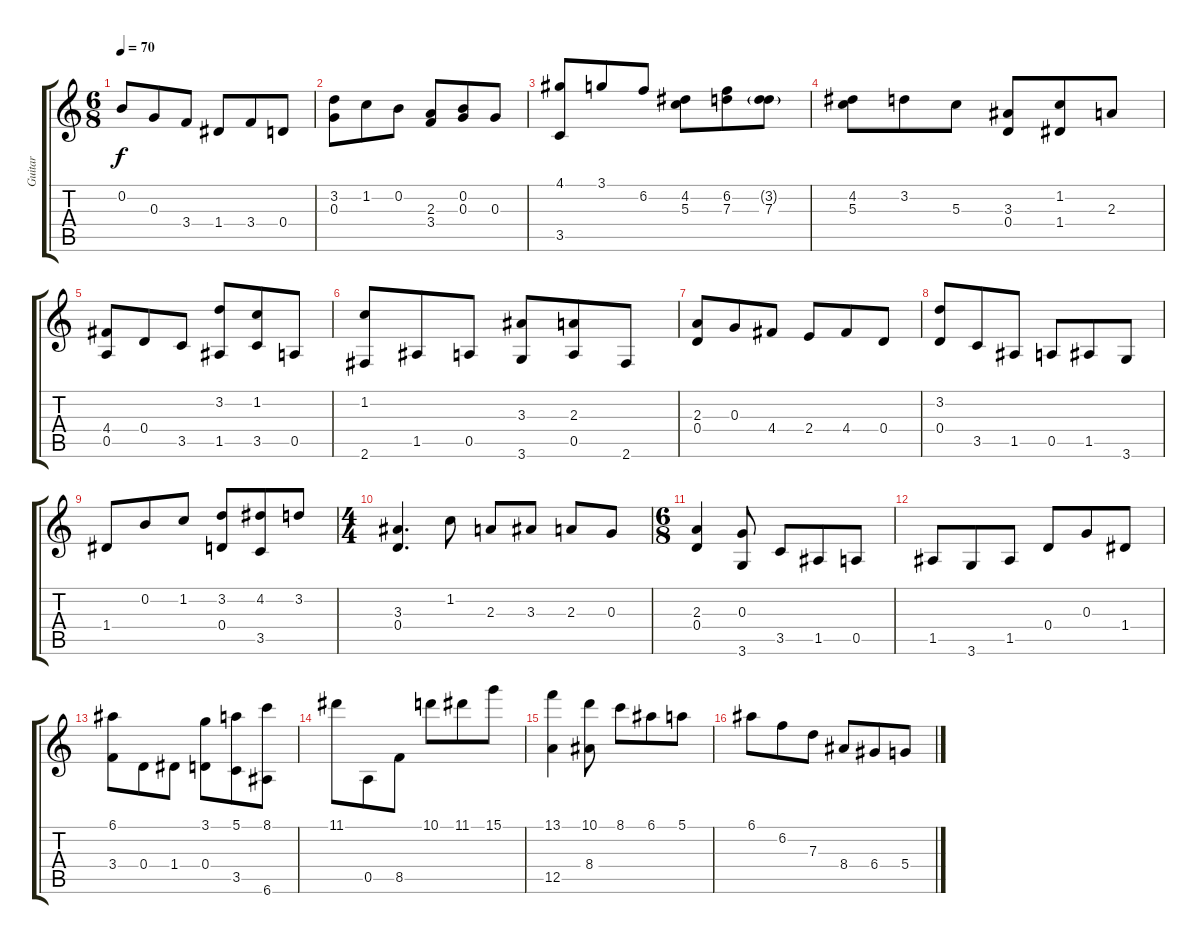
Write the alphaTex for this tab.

\track ("Guitar" "Guitar") {instrument acousticguitarnylon}
\staff {score tabs}
\tuning (E4 B3 G3 D3 A2 E2) {hide}
\ts (6 8)
\tempo 70
\clef g2
\ks c
0.2.8{dy f} 0.3.8 3.4.8 1.4.8 3.4.8 0.4.8 |
(3.2 0.3).8 1.2.8 0.2.8 (2.3 3.4).8 (0.2 0.3).8 0.3.8 |
(4.1 3.5).8 3.1.8 6.2.8 (4.2 5.3).8 (6.2 7.3).8 (3.2{g} 7.3).8 |
(4.2 5.3).8 3.2.8 5.3.8 (3.3 0.4).8 (1.2 1.4).8 2.3.8 |
(4.4 0.5).8 0.4.8 3.5.8 (3.2 1.5).8 (1.2 3.5).8 0.5.8 |
(1.2 2.6).8 1.5.8 0.5.8 (3.3 3.6).8 (2.3 0.5).8 2.6.8 |
(2.3 0.4).8 0.3.8 4.4.8 2.4.8 4.4.8 0.4.8 |
(3.2 0.4).8 3.5.8 1.5.8 0.5.8 1.5.8 3.6.8 |
1.4.8 0.2.8 1.2.8 (3.2 0.4).8 (4.2 3.5).8 3.2.8 |
\ts (4 4)
(3.3 0.4).4{d} 1.2.8 2.3.8 3.3.8 2.3.8 0.3.8 |
\ts (6 8)
(2.3 0.4).4 (0.3 3.6).8 3.5.8 1.5.8 0.5.8 |
1.5.8 3.6.8 1.5.8 0.4.8 0.3.8 1.4.8 |
(6.1 3.4).8 0.4.8 1.4.8 (3.1 0.4).8 (5.1 3.5).8 (8.1 6.6).8 |
11.1.8 0.5.8 8.5.8 10.1.8 11.1.8 15.1.8 |
(13.1 12.5).4 (10.1 8.4).8 8.1.8 6.1.8 5.1.8 |
6.1.8 6.2.8 7.3.8 8.4.8 6.4.8 5.4.8
